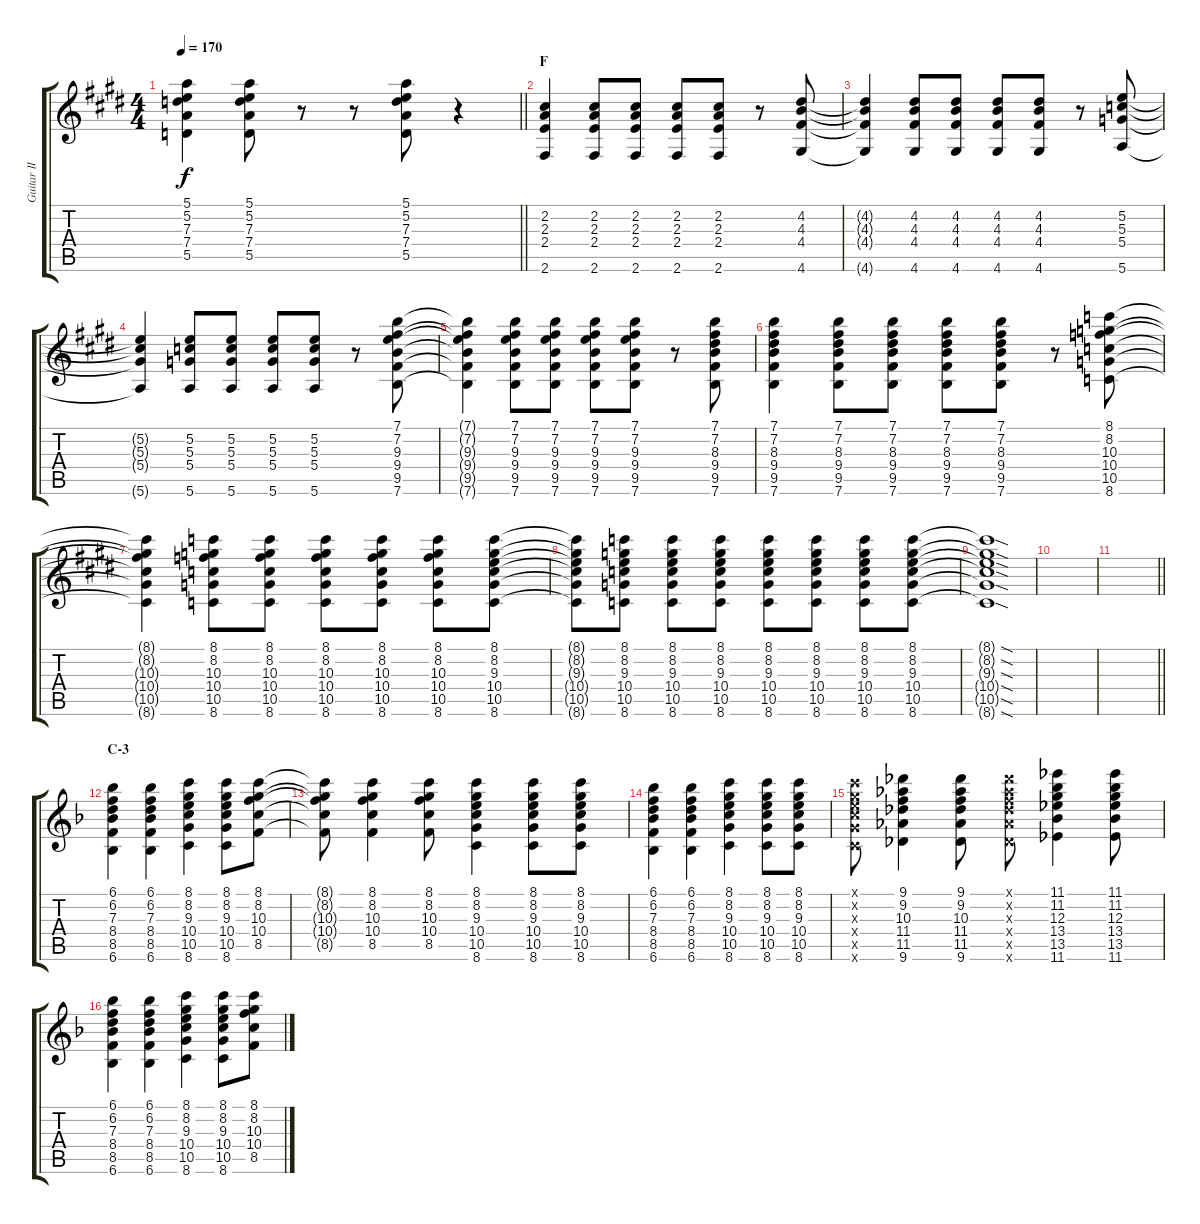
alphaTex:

\track ("Guitar II" "Guitar II") {instrument distortionguitar}
\staff {score tabs}
\tuning (E4 B3 G3 D3 A2 E2) {hide}
\ts (4 4)
\tempo 170
\clef g2
\barLineRight lightlight
\ks e
(5.1 5.2 7.3 7.4 5.5).4{dy f} (5.1 5.2 7.3 7.4 5.5).8 r.8 r.8 (5.1 5.2 7.3 7.4 5.5).8 r.4 |
\section ("" "F")
(2.2 2.3 2.4 2.6).4 (2.2 2.3 2.4 2.6).8 (2.2 2.3 2.4 2.6).8 (2.2 2.3 2.4 2.6).8 (2.2 2.3 2.4 2.6).8 r.8 (4.2 4.3 4.4 4.6).8 |
(4.2{t} 4.3{t} 4.4{t} 4.6{t}).4 (4.2 4.3 4.4 4.6).8 (4.2 4.3 4.4 4.6).8 (4.2 4.3 4.4 4.6).8 (4.2 4.3 4.4 4.6).8 r.8 (5.2 5.3 5.4 5.6).8 |
(5.2{t} 5.3{t} 5.4{t} 5.6{t}).4 (5.2 5.3 5.4 5.6).8 (5.2 5.3 5.4 5.6).8 (5.2 5.3 5.4 5.6).8 (5.2 5.3 5.4 5.6).8 r.8 (7.1 7.2 9.3 9.4 9.5 7.6).8 |
(7.1{t} 7.2{t} 9.3{t} 9.4{t} 9.5{t} 7.6{t}).4 (7.1 7.2 9.3 9.4 9.5 7.6).8 (7.1 7.2 9.3 9.4 9.5 7.6).8 (7.1 7.2 9.3 9.4 9.5 7.6).8 (7.1 7.2 9.3 9.4 9.5 7.6).8 r.8 (7.1 7.2 8.3 9.4 9.5 7.6).8 |
(7.1 7.2 8.3 9.4 9.5 7.6).4 (7.1 7.2 8.3 9.4 9.5 7.6).8 (7.1 7.2 8.3 9.4 9.5 7.6).8 (7.1 7.2 8.3 9.4 9.5 7.6).8 (7.1 7.2 8.3 9.4 9.5 7.6).8 r.8 (8.1 8.2 10.3 10.4 10.5 8.6).8 |
(8.1{t} 8.2{t} 10.3{t} 10.4{t} 10.5{t} 8.6{t}).4 (8.1 8.2 10.3 10.4 10.5 8.6).8 (8.1 8.2 10.3 10.4 10.5 8.6).8 (8.1 8.2 10.3 10.4 10.5 8.6).8 (8.1 8.2 10.3 10.4 10.5 8.6).8 (8.1 8.2 10.3 10.4 10.5 8.6).8 (8.1 8.2 9.3 10.4 10.5 8.6).8 |
(8.1{t} 8.2{t} 9.3{t} 10.4{t} 10.5{t} 8.6{t}).8 (8.1 8.2 9.3 10.4 10.5 8.6).8 (8.1 8.2 9.3 10.4 10.5 8.6).8 (8.1 8.2 9.3 10.4 10.5 8.6).8 (8.1 8.2 9.3 10.4 10.5 8.6).8 (8.1 8.2 9.3 10.4 10.5 8.6).8 (8.1 8.2 9.3 10.4 10.5 8.6).8 (8.1 8.2 9.3 10.4 10.5 8.6).8 |
(8.1{sod t} 8.2{sod t} 9.3{sod t} 10.4{sod t} 10.5{sod t} 8.6{sod t}).1 |
|
\barLineRight lightlight
|
\section ("" "C-3")
\ks f
(6.1 6.2 7.3 8.4 8.5 6.6).4 (6.1 6.2 7.3 8.4 8.5 6.6).4 (8.1 8.2 9.3 10.4 10.5 8.6).4 (8.1 8.2 9.3 10.4 10.5 8.6).8 (8.1 8.2 10.3 10.4 8.5).8 |
(8.1{t} 8.2{t} 10.3{t} 10.4{t} 8.5{t}).8 (8.1 8.2 10.3 10.4 8.5).4 (8.1 8.2 10.3 10.4 8.5).8 (8.1 8.2 9.3 10.4 10.5 8.6).4 (8.1 8.2 9.3 10.4 10.5 8.6).8 (8.1 8.2 9.3 10.4 10.5 8.6).8 |
(6.1 6.2 7.3 8.4 8.5 6.6).4 (6.1 6.2 7.3 8.4 8.5 6.6).4 (8.1 8.2 9.3 10.4 10.5 8.6).4 (8.1 8.2 9.3 10.4 10.5 8.6).8 (8.1 8.2 9.3 10.4 10.5 8.6).8 |
(8.1{x} 8.2{x} 9.3{x} 10.4{x} 10.5{x} 8.6{x}).8 (9.1 9.2 10.3 11.4 11.5 9.6).4 (9.1 9.2 10.3 11.4 11.5 9.6).8 (9.1{x} 9.2{x} 10.3{x} 11.4{x} 11.5{x} 9.6{x}).8 (11.1 11.2 12.3 13.4 13.5 11.6).4 (11.1 11.2 12.3 13.4 13.5 11.6).8 |
(6.1 6.2 7.3 8.4 8.5 6.6).4 (6.1 6.2 7.3 8.4 8.5 6.6).4 (8.1 8.2 9.3 10.4 10.5 8.6).4 (8.1 8.2 9.3 10.4 10.5 8.6).8 (8.1 8.2 10.3 10.4 8.5).8
